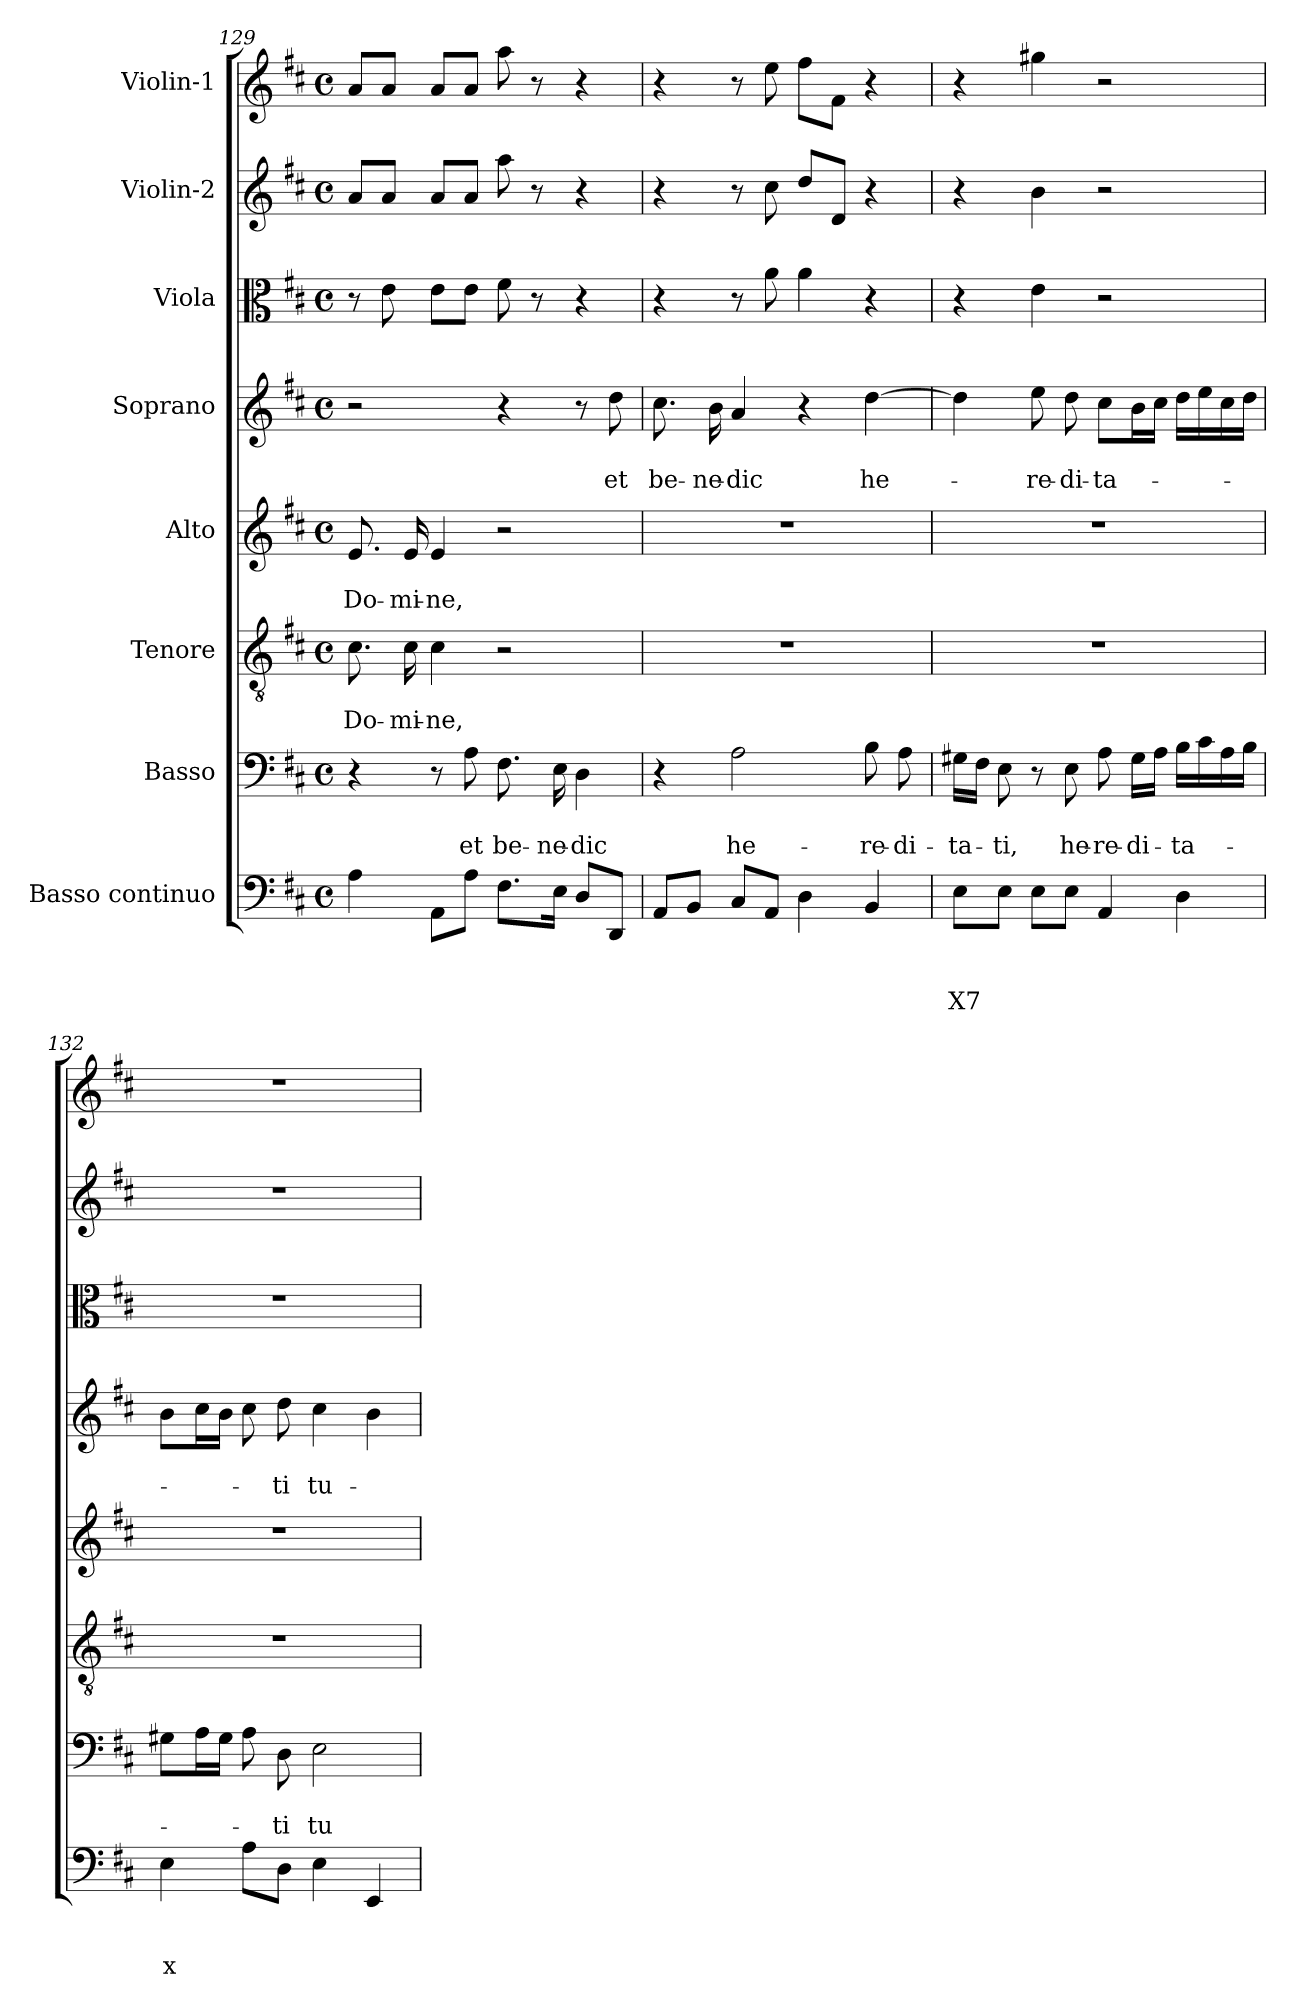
**kern	**text	**text	**text	**kern	**text	**text	**kern	**text	**text	**kern	**text	**text	**kern	**text	**text	**kern	**kern	**kern
*part8	*part8	*part8	*part8	*part7	*part7	*part7	*part6	*part6	*part6	*part5	*part5	*part5	*part4	*part4	*part4	*part3	*part2	*part1
*staff8	*staff8	*staff8	*staff8	*staff7	*staff7	*staff7	*staff6	*staff6	*staff6	*staff5	*staff5	*staff5	*staff4	*staff4	*staff4	*staff3	*staff2	*staff1
*I"Basso continuo	*	*	*	*I"Basso	*	*	*I"Tenore	*	*	*I"Alto	*	*	*I"Soprano	*	*	*I"Viola	*I"Violin-2	*I"Violin-1
*clefF4	*	*	*	*clefF4	*	*	*clefGv2	*	*	*clefG2	*	*	*clefG2	*	*	*clefC3	*clefG2	*clefG2
*k[f#c#]	*	*	*	*k[f#c#]	*	*	*k[f#c#]	*	*	*k[f#c#]	*	*	*k[f#c#]	*	*	*k[f#c#]	*k[f#c#]	*k[f#c#]
*D:	*	*	*	*D:	*	*	*D:	*	*	*D:	*	*	*D:	*	*	*D:	*D:	*D:
*M4/4	*	*	*	*M4/4	*	*	*M4/4	*	*	*M4/4	*	*	*M4/4	*	*	*M4/4	*M4/4	*M4/4
*met(c)	*	*	*	*met(c)	*	*	*met(c)	*	*	*met(c)	*	*	*met(c)	*	*	*met(c)	*met(c)	*met(c)
=129	=129	=129	=129	=129	=129	=129	=129	=129	=129	=129	=129	=129	=129	=129	=129	=129	=129	=129
!	!	!	!	!	!	!	!	!	!LO:LY:b	!	!	!LO:LY:b	!	!	!	!	!	!
4A\	.	.	.	4r	.	.	8.c#\	.	Do-	8.e/	.	Do-	2r	.	.	8r	8a/L	8a/L
.	.	.	.	.	.	.	.	.	.	.	.	.	.	.	.	8e\	8a/J	8a/J
!	!	!	!	!	!	!	!	!	!LO:LY:b	!	!	!LO:LY:b	!	!	!	!	!	!
.	.	.	.	.	.	.	16c#\	.	-mi-	16e/	.	-mi-	.	.	.	.	.	.
!	!	!	!	!	!	!	!	!	!LO:LY:b	!	!	!LO:LY:b	!	!	!	!	!	!
8AA\L	.	.	.	8r	.	.	4c#\	.	-ne,	4e/	.	-ne,	.	.	.	8e\L	8a/L	8a/L
!	!	!	!	!	!	!LO:LY:b	!	!	!	!	!	!	!	!	!	!	!	!
8A\J	.	.	.	8A\	.	et	.	.	.	.	.	.	.	.	.	8e\J	8a/J	8a/J
!	!	!	!	!	!	!LO:LY:b	!	!	!	!	!	!	!	!	!	!	!	!
8.F#\L	.	.	.	8.F#\	.	be-	2r	.	.	2r	.	.	4r	.	.	8f#\	8aa\	8aa\
.	.	.	.	.	.	.	.	.	.	.	.	.	.	.	.	8r	8r	8r
!	!	!	!	!	!	!LO:LY:b	!	!	!	!	!	!	!	!	!	!	!	!
16E\Jk	.	.	.	16E\	.	-ne-	.	.	.	.	.	.	.	.	.	.	.	.
!	!	!	!	!	!	!LO:LY:b	!	!	!	!	!	!	!	!	!	!	!	!
8D/L	.	.	.	4D\	.	-dic	.	.	.	.	.	.	8r	.	.	4r	4r	4r
!	!	!	!	!	!	!	!	!	!	!	!	!	!	!	!LO:LY:b	!	!	!
8DD/J	.	.	.	.	.	.	.	.	.	.	.	.	8dd\	.	et	.	.	.
=130	=130	=130	=130	=130	=130	=130	=130	=130	=130	=130	=130	=130	=130	=130	=130	=130	=130	=130
!	!	!	!	!	!	!	!	!	!	!	!	!	!	!	!LO:LY:b	!	!	!
8AA/L	.	.	.	4r	.	.	1r	.	.	1r	.	.	8.cc#\	.	be-	4r	4r	4r
8BB/J	.	.	.	.	.	.	.	.	.	.	.	.	.	.	.	.	.	.
!	!	!	!	!	!	!	!	!	!	!	!	!	!	!	!LO:LY:b	!	!	!
.	.	.	.	.	.	.	.	.	.	.	.	.	16b\	.	-ne-	.	.	.
!	!	!	!	!	!	!LO:LY:b	!	!	!	!	!	!	!	!	!LO:LY:b	!	!	!
8C#/L	.	.	.	2A\	.	he-	.	.	.	.	.	.	4a/	.	-dic	8r	8r	8r
8AA/J	.	.	.	.	.	.	.	.	.	.	.	.	.	.	.	8a\	8cc#\	8ee\
4D\	.	.	.	.	.	.	.	.	.	.	.	.	4r	.	.	4a\	8dd/L	8ff#\L
.	.	.	.	.	.	.	.	.	.	.	.	.	.	.	.	.	8d/J	8f#\J
!	!	!	!	!	!	!LO:LY:b	!	!	!	!	!	!	!	!	!LO:LY:b	!	!	!
4BB/	.	.	.	8B\	.	-re-	.	.	.	.	.	.	[4dd\	.	he-	4r	4r	4r
!	!	!	!	!	!	!LO:LY:b	!	!	!	!	!	!	!	!	!	!	!	!
.	.	.	.	8A\	.	-di-	.	.	.	.	.	.	.	.	.	.	.	.
!!LO:PB:g=z
=131	=131	=131	=131	=131	=131	=131	=131	=131	=131	=131	=131	=131	=131	=131	=131	=131	=131	=131
!	!	!	!LO:LY:b	!	!	!LO:LY:b	!	!	!	!	!	!	!	!	!	!	!	!
8E\L	.	.	X7	16G#X\LL	.	-ta-	1r	.	.	1r	.	.	4dd\]	.	.	4r	4r	4r
.	.	.	.	16F#\JJ	.	.	.	.	.	.	.	.	.	.	.	.	.	.
!	!	!	!	!	!	!LO:LY:b	!	!	!	!	!	!	!	!	!	!	!	!
8E\J	.	.	.	8E\	.	-ti,	.	.	.	.	.	.	.	.	.	.	.	.
!	!	!	!	!	!	!	!	!	!	!	!	!	!	!	!LO:LY:b	!	!	!
8E\L	.	.	.	8r	.	.	.	.	.	.	.	.	8ee\	.	-re-	4e\	4b\	4gg#X\
!	!	!	!	!	!	!LO:LY:b	!	!	!	!	!	!	!	!	!LO:LY:b	!	!	!
8E\J	.	.	.	8E\	.	he-	.	.	.	.	.	.	8dd\	.	-di-	.	.	.
!	!	!	!	!	!	!LO:LY:b	!	!	!	!	!	!	!	!	!LO:LY:b	!	!	!
4AA/	.	.	.	8A\	.	-re-	.	.	.	.	.	.	8cc#\L	.	-ta-	2r	2r	2r
!	!	!	!	!	!	!LO:LY:b	!	!	!	!	!	!	!	!	!	!	!	!
.	.	.	.	16G#\LL	.	-di-	.	.	.	.	.	.	16b\L	.	.	.	.	.
.	.	.	.	16A\JJ	.	.	.	.	.	.	.	.	16cc#\JJ	.	.	.	.	.
!	!	!	!	!	!	!LO:LY:b	!	!	!	!	!	!	!	!	!	!	!	!
4D\	.	.	.	16B\LL	.	-ta-	.	.	.	.	.	.	16dd\LL	.	.	.	.	.
.	.	.	.	16c#\	.	.	.	.	.	.	.	.	16ee\	.	.	.	.	.
.	.	.	.	16A\	.	.	.	.	.	.	.	.	16cc#\	.	.	.	.	.
.	.	.	.	16B\JJ	.	.	.	.	.	.	.	.	16dd\JJ	.	.	.	.	.
=132	=132	=132	=132	=132	=132	=132	=132	=132	=132	=132	=132	=132	=132	=132	=132	=132	=132	=132
!	!	!	!LO:LY:b	!	!	!	!	!	!	!	!	!	!	!	!	!	!	!
4E\	.	.	x	8G#X\L	.	.	1r	.	.	1r	.	.	8b\L	.	.	1r	1r	1r
.	.	.	.	16A\L	.	.	.	.	.	.	.	.	16cc#\L	.	.	.	.	.
.	.	.	.	16G#\JJ	.	.	.	.	.	.	.	.	16b\JJ	.	.	.	.	.
8A\L	.	.	.	8A\	.	.	.	.	.	.	.	.	8cc#\	.	.	.	.	.
!	!	!	!	!	!	!LO:LY:b	!	!	!	!	!	!	!	!	!LO:LY:b	!	!	!
8D\J	.	.	.	8D\	.	-ti	.	.	.	.	.	.	8dd\	.	-ti	.	.	.
!	!	!	!	!	!	!LO:LY:b	!	!	!	!	!	!	!	!	!LO:LY:b	!	!	!
4E\	.	.	.	2E\	.	tu-	.	.	.	.	.	.	4cc#\	.	tu-	.	.	.
4EE/	.	.	.	.	.	.	.	.	.	.	.	.	4b\	.	.	.	.	.
=	=	=	=	=	=	=	=	=	=	=	=	=	=	=	=	=	=	=
*-	*-	*-	*-	*-	*-	*-	*-	*-	*-	*-	*-	*-	*-	*-	*-	*-	*-	*-
